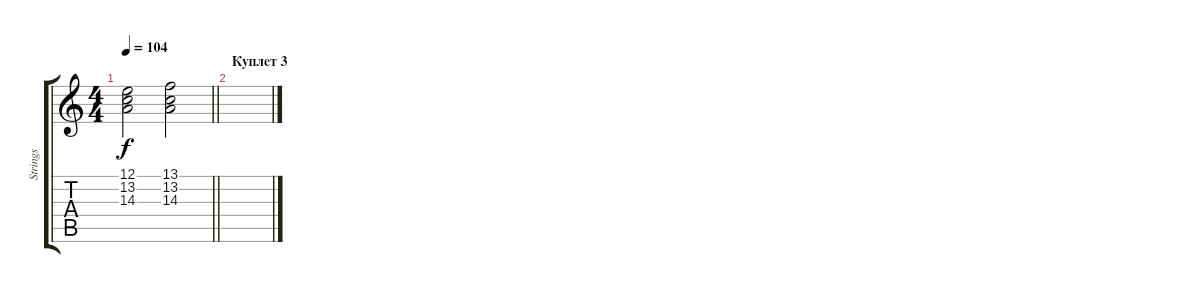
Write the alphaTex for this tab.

\track ("Strings" "Strings") {instrument synthstrings2}
\staff {score tabs}
\tuning (E4 B3 G3 D3 A2 E2) {hide}
\ts (4 4)
\tempo 104
\clef g2
\barLineRight lightlight
\ks c
(12.1 13.2 14.3).2{dy f} (13.1 13.2 14.3).2 |
\section ("" "Куплет 3")
